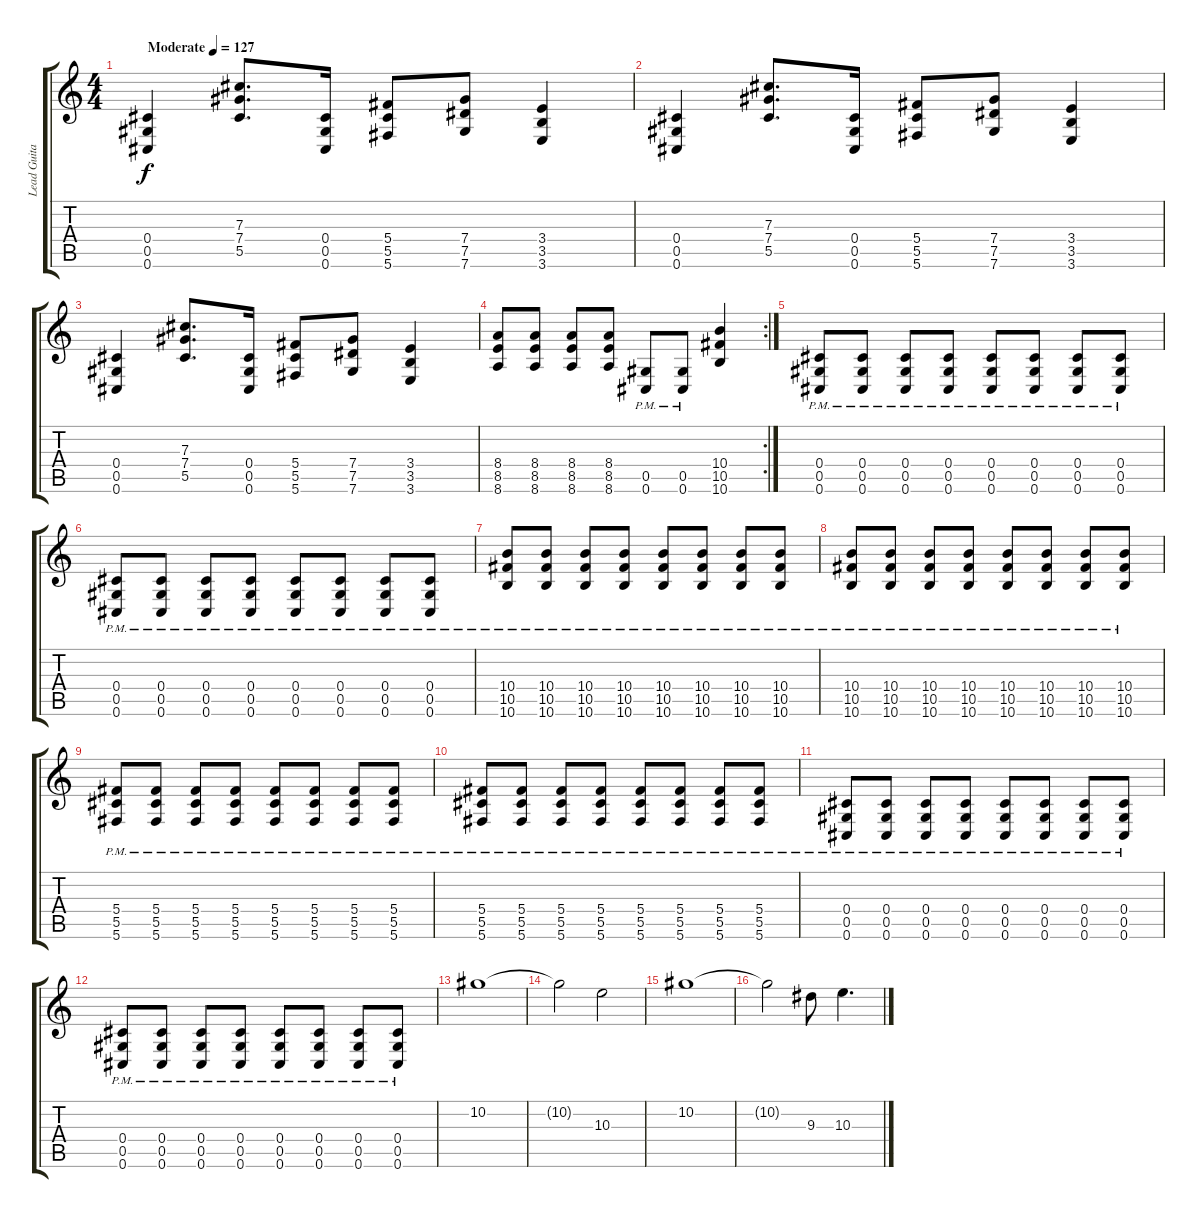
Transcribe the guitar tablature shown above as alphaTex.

\track ("Lead Guitar" "Lead Guita") {instrument overdrivenguitar}
\staff {score tabs}
\tuning (Eb4 Bb3 Gb3 Db3 Ab2 Db2) {hide}
\ts (4 4)
\tempo (127 "Moderate")
\clef g2
\ks c
(0.4 0.5 0.6).4{dy f instrument overdrivenguitar} (7.3 7.4 5.5).8{d} (0.4 0.5 0.6).16 (5.4 5.5 5.6).8 (7.4 7.5 7.6).8 (3.4 3.5 3.6).4 |
(0.4 0.5 0.6).4 (7.3 7.4 5.5).8{d} (0.4 0.5 0.6).16 (5.4 5.5 5.6).8 (7.4 7.5 7.6).8 (3.4 3.5 3.6).4 |
(0.4 0.5 0.6).4 (7.3 7.4 5.5).8{d} (0.4 0.5 0.6).16 (5.4 5.5 5.6).8 (7.4 7.5 7.6).8 (3.4 3.5 3.6).4 |
\rc 2
(8.4 8.5 8.6).8 (8.4 8.5 8.6).8 (8.4 8.5 8.6).8 (8.4 8.5 8.6).8 (0.5{pm} 0.6{pm}).8 (0.5{pm} 0.6{pm}).8 (10.4 10.5 10.6).4 |
(0.4{pm} 0.5{pm} 0.6{pm}).8 (0.4{pm} 0.5{pm} 0.6{pm}).8 (0.4{pm} 0.5{pm} 0.6{pm}).8 (0.4{pm} 0.5{pm} 0.6{pm}).8 (0.4{pm} 0.5{pm} 0.6{pm}).8 (0.4{pm} 0.5{pm} 0.6{pm}).8 (0.4{pm} 0.5{pm} 0.6{pm}).8 (0.4{pm} 0.5{pm} 0.6{pm}).8 |
(0.4{pm} 0.5{pm} 0.6{pm}).8 (0.4{pm} 0.5{pm} 0.6{pm}).8 (0.4{pm} 0.5{pm} 0.6{pm}).8 (0.4{pm} 0.5{pm} 0.6{pm}).8 (0.4{pm} 0.5{pm} 0.6{pm}).8 (0.4{pm} 0.5{pm} 0.6{pm}).8 (0.4{pm} 0.5{pm} 0.6{pm}).8 (0.4{pm} 0.5{pm} 0.6{pm}).8 |
(10.4{pm} 10.5{pm} 10.6{pm}).8 (10.4{pm} 10.5{pm} 10.6{pm}).8 (10.4{pm} 10.5{pm} 10.6{pm}).8 (10.4{pm} 10.5{pm} 10.6{pm}).8 (10.4{pm} 10.5{pm} 10.6{pm}).8 (10.4{pm} 10.5{pm} 10.6{pm}).8 (10.4{pm} 10.5{pm} 10.6{pm}).8 (10.4{pm} 10.5{pm} 10.6{pm}).8 |
(10.4{pm} 10.5{pm} 10.6{pm}).8 (10.4{pm} 10.5{pm} 10.6{pm}).8 (10.4{pm} 10.5{pm} 10.6{pm}).8 (10.4{pm} 10.5{pm} 10.6{pm}).8 (10.4{pm} 10.5{pm} 10.6{pm}).8 (10.4{pm} 10.5{pm} 10.6{pm}).8 (10.4{pm} 10.5{pm} 10.6{pm}).8 (10.4{pm} 10.5{pm} 10.6{pm}).8 |
(5.4{pm} 5.5{pm} 5.6{pm}).8 (5.4{pm} 5.5{pm} 5.6{pm}).8 (5.4{pm} 5.5{pm} 5.6{pm}).8 (5.4{pm} 5.5{pm} 5.6{pm}).8 (5.4{pm} 5.5{pm} 5.6{pm}).8 (5.4{pm} 5.5{pm} 5.6{pm}).8 (5.4{pm} 5.5{pm} 5.6{pm}).8 (5.4{pm} 5.5{pm} 5.6{pm}).8 |
(5.4{pm} 5.5{pm} 5.6{pm}).8 (5.4{pm} 5.5{pm} 5.6{pm}).8 (5.4{pm} 5.5{pm} 5.6{pm}).8 (5.4{pm} 5.5{pm} 5.6{pm}).8 (5.4{pm} 5.5{pm} 5.6{pm}).8 (5.4{pm} 5.5{pm} 5.6{pm}).8 (5.4{pm} 5.5{pm} 5.6{pm}).8 (5.4{pm} 5.5{pm} 5.6{pm}).8 |
(0.4{pm} 0.5{pm} 0.6{pm}).8 (0.4{pm} 0.5{pm} 0.6{pm}).8 (0.4{pm} 0.5{pm} 0.6{pm}).8 (0.4{pm} 0.5{pm} 0.6{pm}).8 (0.4{pm} 0.5{pm} 0.6{pm}).8 (0.4{pm} 0.5{pm} 0.6{pm}).8 (0.4{pm} 0.5{pm} 0.6{pm}).8 (0.4{pm} 0.5{pm} 0.6{pm}).8 |
(0.4{pm} 0.5{pm} 0.6{pm}).8 (0.4{pm} 0.5{pm} 0.6{pm}).8 (0.4{pm} 0.5{pm} 0.6{pm}).8 (0.4{pm} 0.5{pm} 0.6{pm}).8 (0.4{pm} 0.5{pm} 0.6{pm}).8 (0.4{pm} 0.5{pm} 0.6{pm}).8 (0.4{pm} 0.5{pm} 0.6{pm}).8 (0.4{pm} 0.5{pm} 0.6{pm}).8 |
10.2.1{volume 16} |
10.2{t}.2 10.3.2 |
10.2.1 |
10.2{t}.2 9.3.8 10.3.4{d}
